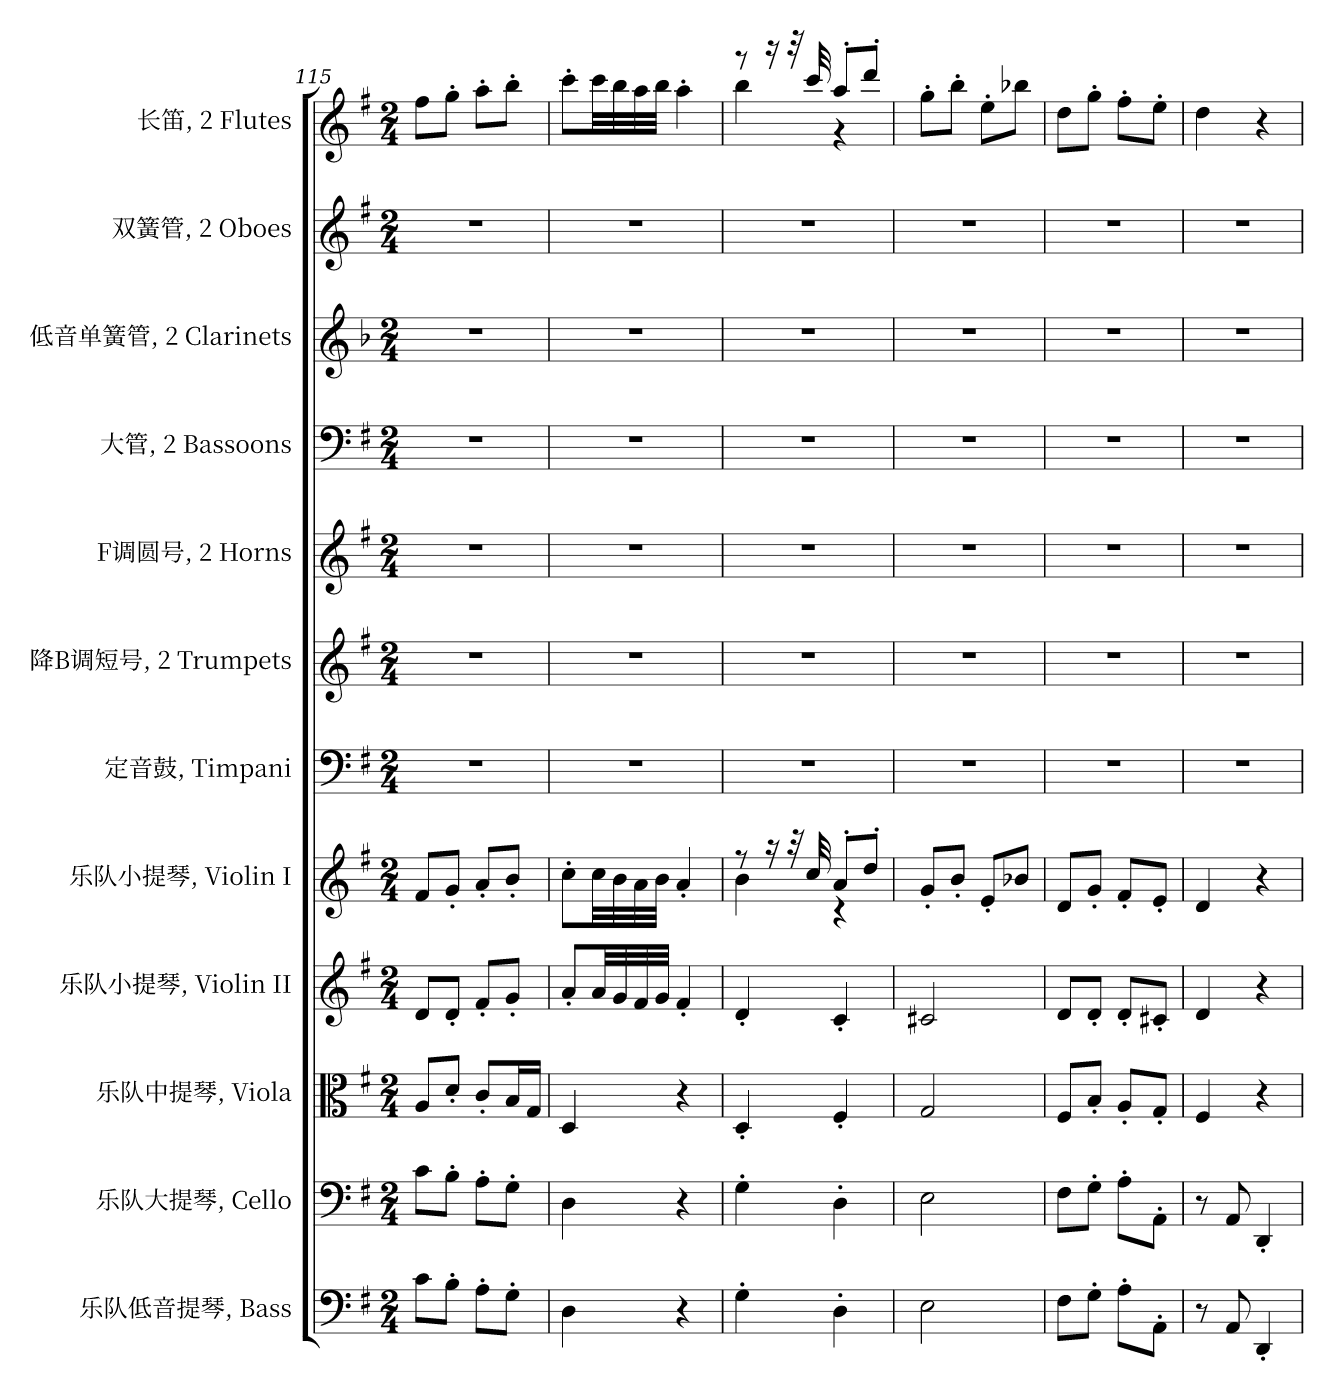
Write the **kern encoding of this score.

**kern	**kern	**kern	**kern	**kern	**kern	**kern	**kern	**kern	**kern	**kern	**kern
*part12	*part11	*part10	*part9	*part8	*part7	*part6	*part5	*part4	*part3	*part2	*part1
*staff12	*staff11	*staff10	*staff9	*staff8	*staff7	*staff6	*staff5	*staff4	*staff3	*staff2	*staff1
*I"乐队低音提琴, Bass	*I"乐队大提琴, Cello	*I"乐队中提琴, Viola	*I"乐队小提琴, Violin II	*I"乐队小提琴, Violin I	*I"定音鼓, Timpani	*I"降B调短号, 2 Trumpets	*I"F调圆号, 2 Horns	*I"大管, 2 Bassoons	*I"低音单簧管, 2 Clarinets	*I"双簧管, 2 Oboes	*I"长笛, 2 Flutes
*	*	*	*	*	*I'Timp.	*	*I'F Hn.	*I'Bsn.	*	*I'Ob.	*I'Fl.
*clefF4	*clefF4	*clefC3	*clefG2	*clefG2	*clefF4	*clefG2	*clefG2	*clefF4	*clefG2	*clefG2	*clefG2
*ITrd7c12	*	*	*	*	*	*ITrd1c2	*ITrd4c7	*	*ITrd8c14	*	*
*k[f#]	*k[f#]	*k[f#]	*k[f#]	*k[f#]	*k[f#]	*k[b-]	*k[]	*k[f#]	*k[b-]	*k[f#]	*k[f#]
*M2/4	*M2/4	*M2/4	*M2/4	*M2/4	*M2/4	*M2/4	*M2/4	*M2/4	*M2/4	*M2/4	*M2/4
=115	=115	=115	=115	=115	=115	=115	=115	=115	=115	=115	=115
8C\L	8c\L	8A/L	8d/L	8f#/L	2r	2r	2r	2r	2r	2r	8ff#\L
8BB'\J	8B'\J	8d'/J	8d'/J	8g'/J	.	.	.	.	.	.	8gg'\J
8AA'\L	8A'\L	8c'/L	8f#'/L	8a'/L	.	.	.	.	.	.	8aa'\L
8GG'\J	8G'\J	16B/L	8g'/J	8b'/J	.	.	.	.	.	.	8bb'\J
.	.	16G/JJ	.	.	.	.	.	.	.	.	.
=116	=116	=116	=116	=116	=116	=116	=116	=116	=116	=116	=116
4DD\	4D\	4D/	8a'/L	8cc'\L	2r	2r	2r	2r	2r	2r	8ccc'\L
.	.	.	32a/LL	32cc\LL	.	.	.	.	.	.	32ccc\LL
.	.	.	32g/	32b\	.	.	.	.	.	.	32bb\
.	.	.	32f#/	32a\	.	.	.	.	.	.	32aa\
.	.	.	32g/JJJ	32b\JJJ	.	.	.	.	.	.	32bb\JJJ
4r	4r	4r	4f#'/	4a'/	.	.	.	.	.	.	4aa'\
!!LO:PB:g=z
=117	=117	=117	=117	=117	=117	=117	=117	=117	=117	=117	=117
*	*	*	*	*^	*	*	*	*	*	*	*^
4GG'\	4G'\	4D'/	4d'/	8r	4b\	2r	2r	2r	2r	2r	2r	8r	4bb\
.	.	.	.	16r	.	.	.	.	.	.	.	16r	.
.	.	.	.	32r	.	.	.	.	.	.	.	32r	.
.	.	.	.	32cc/	.	.	.	.	.	.	.	32ccc/	.
4DD'\	4D'\	4F#'/	4c'/	8a'/L	4r	.	.	.	.	.	.	8aa'/L	4r
.	.	.	.	8dd'/J	.	.	.	.	.	.	.	8ddd'/J	.
*	*	*	*	*v	*v	*	*	*	*	*	*	*v	*v
=118	=118	=118	=118	=118	=118	=118	=118	=118	=118	=118	=118
2EE\	2E\	2G/	2c#X/	8g'/L	2r	2r	2r	2r	2r	2r	8gg'\L
.	.	.	.	8b'/J	.	.	.	.	.	.	8bb'\J
.	.	.	.	8e'/L	.	.	.	.	.	.	8ee'\L
.	.	.	.	8b-X/J	.	.	.	.	.	.	8bb-X\J
=119	=119	=119	=119	=119	=119	=119	=119	=119	=119	=119	=119
8FF#\L	8F#\L	8F#/L	8d/L	8d/L	2r	2r	2r	2r	2r	2r	8dd\L
8GG'\J	8G'\J	8B'/J	8d'/J	8g'/J	.	.	.	.	.	.	8gg'\J
8AA'\L	8A'\L	8A'/L	8d'/L	8f#'/L	.	.	.	.	.	.	8ff#'\L
8AAA'\J	8AA'\J	8G'/J	8c#X'/J	8e'/J	.	.	.	.	.	.	8ee'\J
=120	=120	=120	=120	=120	=120	=120	=120	=120	=120	=120	=120
8r	8r	4F#/	4d/	4d/	2r	2r	2r	2r	2r	2r	4dd\
8AAA/	8AA/	.	.	.	.	.	.	.	.	.	.
4DDD'/	4DD'/	4r	4r	4r	.	.	.	.	.	.	4r
=	=	=	=	=	=	=	=	=	=	=	=
*-	*-	*-	*-	*-	*-	*-	*-	*-	*-	*-	*-
